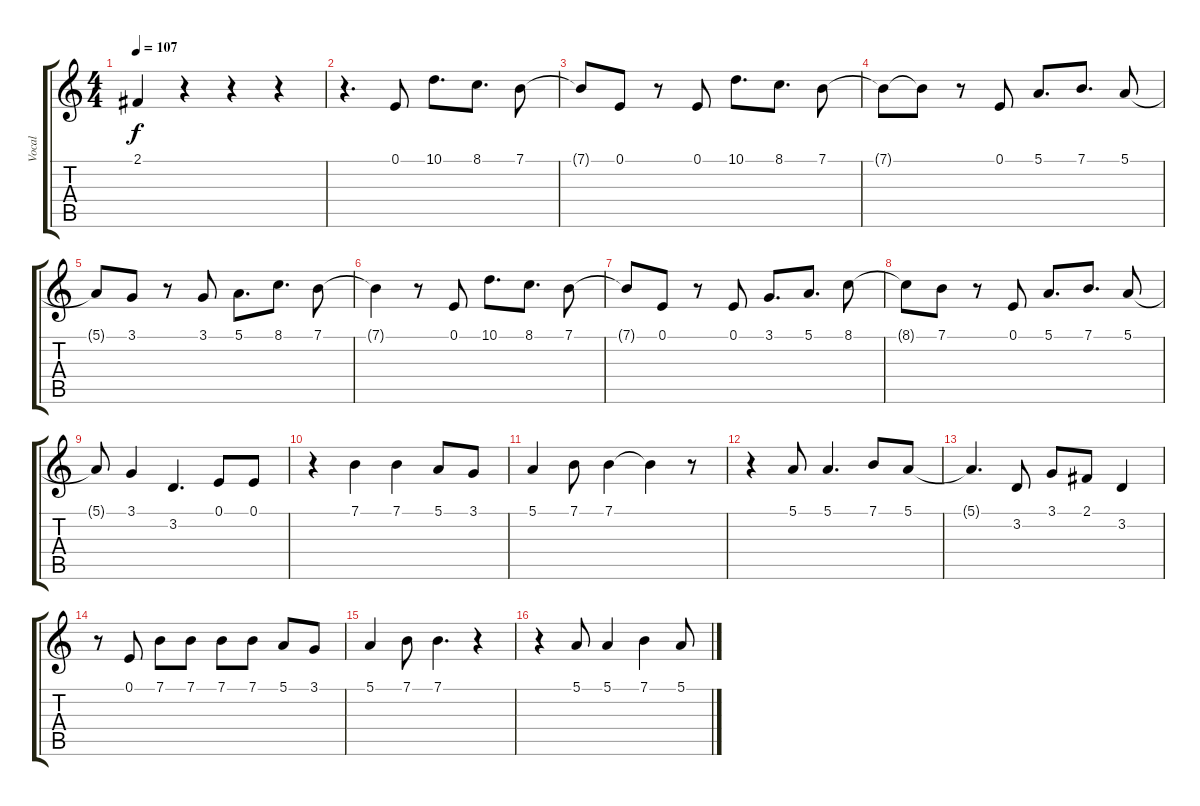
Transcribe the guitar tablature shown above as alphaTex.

\track ("Vocal" "Vocal") {instrument lead1square}
\staff {score tabs}
\tuning (E4 B3 G3 D3 A2 E2) {hide}
\ts (4 4)
\tempo 107
\clef g2
\ks c
2.1{t}.4{dy f} r.4 r.4 r.4 |
r.4{d} 0.1.8 10.1.8{d} 8.1.8{d} 7.1.8 |
7.1{t}.8 0.1.8 r.8 0.1.8 10.1.8{d} 8.1.8{d} 7.1.8 |
7.1{t}.8 7.1{t}.8 r.8 0.1.8 5.1.8{d} 7.1.8{d} 5.1.8 |
5.1{t}.8 3.1.8 r.8 3.1.8 5.1.8{d} 8.1.8{d} 7.1.8 |
7.1{t}.4 r.8 0.1.8 10.1.8{d} 8.1.8{d} 7.1.8 |
7.1{t}.8 0.1.8 r.8 0.1.8 3.1.8{d} 5.1.8{d} 8.1.8 |
8.1{t}.8 7.1.8 r.8 0.1.8 5.1.8{d} 7.1.8{d} 5.1.8 |
5.1{t}.8 3.1.4 3.2.4{d} 0.1.8 0.1.8 |
r.4 7.1.4 7.1.4 5.1.8 3.1.8 |
5.1.4 7.1.8 7.1.4 7.1{t}.4 r.8 |
r.4 5.1.8 5.1.4{d} 7.1.8 5.1.8 |
5.1{t}.4{d} 3.2.8 3.1.8 2.1.8 3.2.4 |
r.8 0.1.8 7.1.8 7.1.8 7.1.8 7.1.8 5.1.8 3.1.8 |
5.1.4 7.1.8 7.1.4{d} r.4 |
r.4 5.1.8 5.1.4 7.1.4 5.1.8
